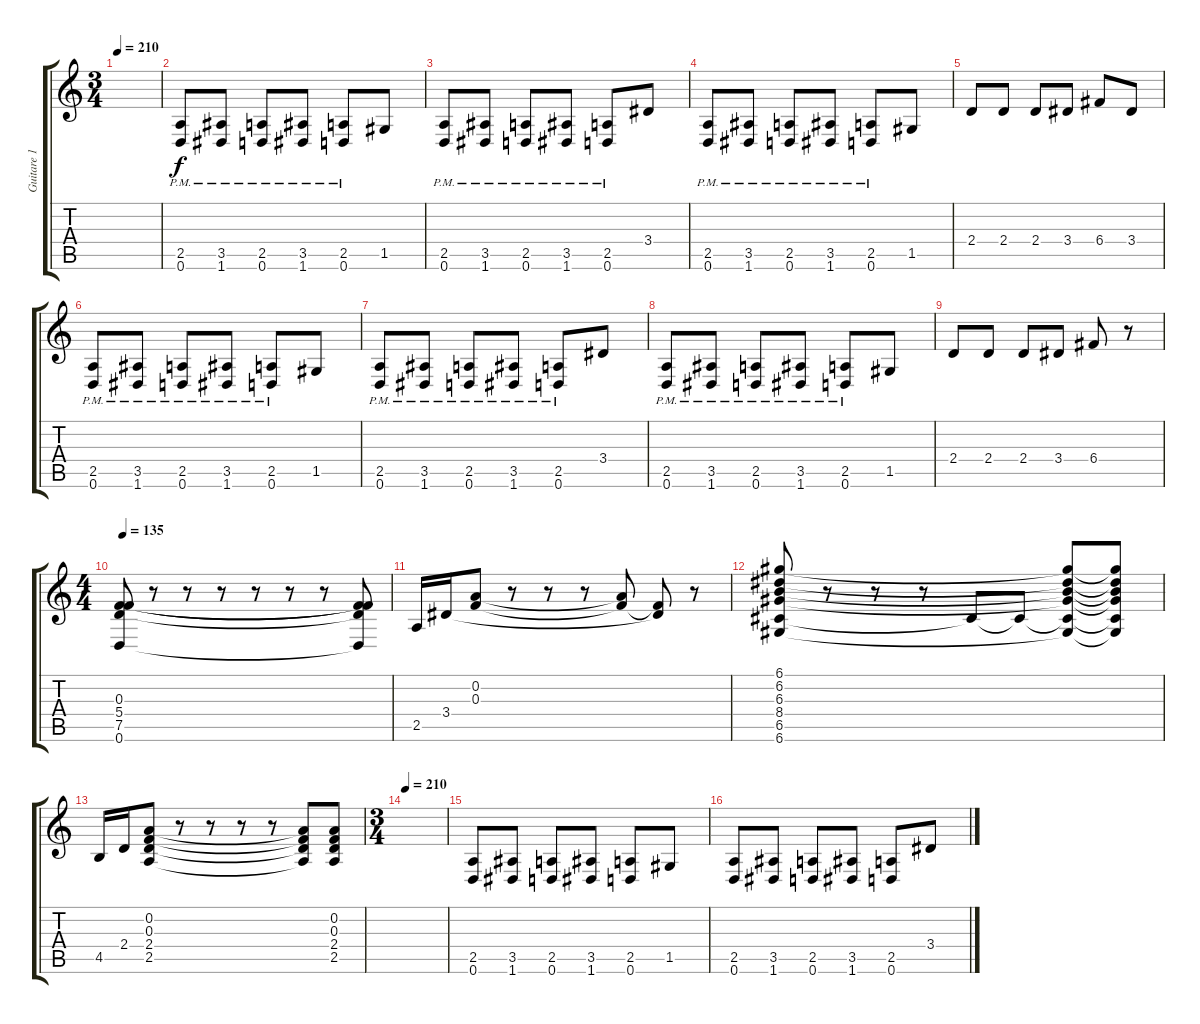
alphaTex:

\track ("Guitare 1" "Guitare 1") {instrument distortionguitar}
\staff {score tabs}
\tuning (D4 A3 F3 C3 G2 D2) {hide}
\ts (3 4)
\tempo 210
\clef g2
\ks c
|
(2.5 0.6{pm}).8 (3.5 1.6{pm}).8 (2.5 0.6{pm}).8 (3.5 1.6{pm}).8 (2.5 0.6{pm}).8 1.5.8 |
(2.5 0.6{pm}).8 (3.5 1.6{pm}).8 (2.5 0.6{pm}).8 (3.5 1.6{pm}).8 (2.5 0.6{pm}).8 3.4.8 |
(2.5 0.6{pm}).8 (3.5 1.6{pm}).8 (2.5 0.6{pm}).8 (3.5 1.6{pm}).8 (2.5 0.6{pm}).8 1.5.8 |
2.4.8 2.4.8 2.4.8 3.4.8 6.4.8 3.4.8 |
(2.5 0.6{pm}).8 (3.5 1.6{pm}).8 (2.5 0.6{pm}).8 (3.5 1.6{pm}).8 (2.5 0.6{pm}).8 1.5.8 |
(2.5 0.6{pm}).8 (3.5 1.6{pm}).8 (2.5 0.6{pm}).8 (3.5 1.6{pm}).8 (2.5 0.6{pm}).8 3.4.8 |
(2.5 0.6{pm}).8 (3.5 1.6{pm}).8 (2.5 0.6{pm}).8 (3.5 1.6{pm}).8 (2.5 0.6{pm}).8 1.5.8 |
2.4.8 2.4.8 2.4.8 3.4.8 6.4.8 r.8 |
\ts (4 4)
\tempo 135
(0.3 5.4 7.5 0.6).8 r.8 r.8 r.8 r.8 r.8 r.8 (0.3{t} 5.4{t} 7.5{t} 0.6{t}).8 |
2.5.16 3.4.16 (0.2 0.3).8 r.8 r.8 r.8 (0.2{t} 0.3{t}).8 (0.3{t} 3.4{t}).8 r.8 |
(6.1 6.2 6.3 8.4 6.5 6.6).8 r.8 r.8 r.8 6.5{t}.8 6.5{t}.8 (6.1{t} 6.2{t} 6.3{t} 8.4{t} 6.5{t} 6.6{t}).8 (6.1{t} 6.2{t} 6.3{t} 8.4{t} 6.5{t} 6.6{t}).8 |
4.5.16 2.4.16 (0.2 0.3 2.4 2.5).8 r.8 r.8 r.8 r.8 (0.2{t} 0.3{t} 2.4{t} 2.5{t}).8 (0.2 0.3 2.4 2.5).8 |
\ts (3 4)
\tempo 210
|
(2.5 0.6).8 (3.5 1.6).8 (2.5 0.6).8 (3.5 1.6).8 (2.5 0.6).8 1.5.8 |
(2.5 0.6).8 (3.5 1.6).8 (2.5 0.6).8 (3.5 1.6).8 (2.5 0.6).8 3.4.8
